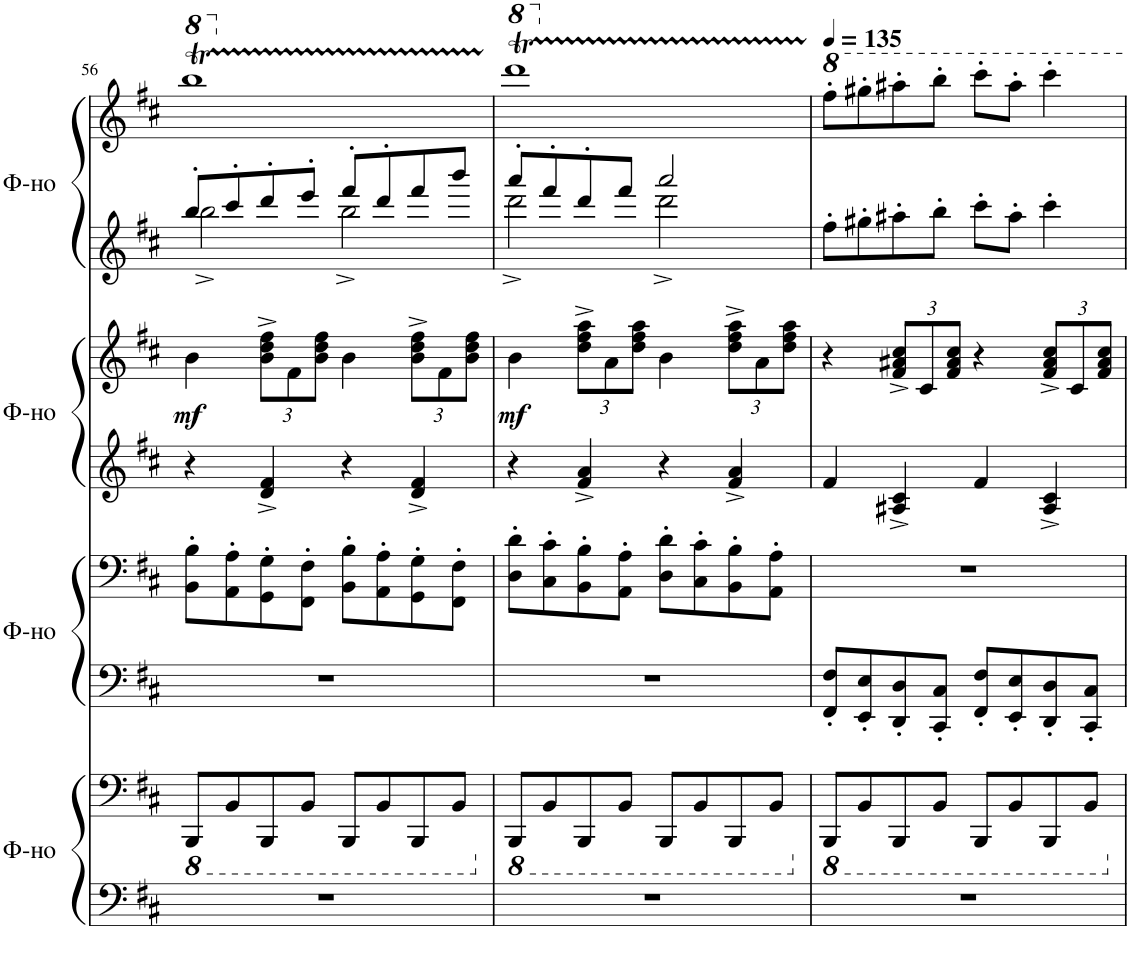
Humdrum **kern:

**kern	**kern	**kern	**kern	**kern	**kern	**dynam	**kern	**kern
*part4	*part4	*part3	*part3	*part2	*part2	*part2	*part1	*part1
*staff8	*staff7	*staff6	*staff5	*staff4	*staff3	*staff3/4	*staff2	*staff1
*I"Фортепиано	*	*I"Фортепиано	*	*I"Фортепиано	*	*	*I"Фортепиано	*
!!LO:PB:g=z
*clefF4	*clefF4	*clefF4	*clefF4	*clefG2	*clefG2	*	*clefG2	*clefG2
*k[f#c#]	*k[f#c#]	*k[f#c#]	*k[f#c#]	*k[f#c#]	*k[f#c#]	*	*k[f#c#]	*k[f#c#]
*M4/4	*M4/4	*M4/4	*M4/4	*M4/4	*M4/4	*	*M4/4	*M4/4
*met(c)	*met(c)	*met(c)	*met(c)	*met(c)	*met(c)	*	*met(c)	*met(c)
*	*8ba	*	*	*	*	*	*	*
=56	=56	=56	=56	=56	=56	=56	=56	=56
*	*	*	*	*	*	*	*^	*
*	*	*	*	*	*	*	*	*	*8va
!	!	!	!	!	!	!LO:DY:b	!	!	!
1r	8BBBB/L	1r	8BB\' 8B\'L	4r	4b\	mf	8bb'/L	2bb^\	1bbbT
.	8BBB/	.	8AA\' 8A\'	.	.	.	8ccc#'/	.	.
*	*	*	*	*	*Xbrackettup	*	*	*	*
.	8BBBB/	.	8GG\' 8G\'	4d/^ 4f#/^	12b\^ 12dd\^ 12ff#\^L	.	8ddd'/	.	.
.	.	.	.	.	12f#\	.	.	.	.
.	8BBB/J	.	8FF#\' 8F#\'J	.	.	.	8eee'/J	.	.
.	.	.	.	.	12b\ 12dd\ 12ff#\J	.	.	.	.
.	8BBBB/L	.	8BB\' 8B\'L	4r	4b\	.	8fff#'/L	2bb^\	.
.	8BBB/	.	8AA\' 8A\'	.	.	.	8ddd'/	.	.
.	8BBBB/	.	8GG\' 8G\'	4d/^ 4f#/^	12b\^ 12dd\^ 12ff#\^L	.	8fff#/	.	.
.	.	.	.	.	12f#\	.	.	.	.
.	8BBB/J	.	8FF#\' 8F#\'J	.	.	.	8bbb/J	.	.
.	.	.	.	.	12b\ 12dd\ 12ff#\J	.	.	.	.
=57	=57	=57	=57	=57	=57	=57	=57	=57	=57
*	*X8ba	*	*	*	*	*	*	*	*
*	*8ba	*	*	*	*	*	*	*	*
*	*	*	*	*	*	*	*	*	*X8va
*	*	*	*	*	*	*	*	*	*8va
!	!	!	!	!	!	!LO:DY:b	!	!	!
1r	8BBBB/L	1r	8D\' 8d\'L	4r	4b\	mf	8aaa'/L	2ddd^\	1ddddT
.	8BBB/	.	8C#\' 8c#\'	.	.	.	8fff#'/	.	.
.	8BBBB/	.	8BB\' 8B\'	4f#/^ 4a/^	12dd\^ 12ff#\^ 12aa\^L	.	8ddd'/	.	.
.	.	.	.	.	12a\	.	.	.	.
.	8BBB/J	.	8AA\' 8A\'J	.	.	.	8fff#/J	.	.
.	.	.	.	.	12dd\ 12ff#\ 12aa\J	.	.	.	.
.	8BBBB/L	.	8D\' 8d\'L	4r	4b\	.	2aaa/	2ddd^\	.
.	8BBB/	.	8C#\' 8c#\'	.	.	.	.	.	.
.	8BBBB/	.	8BB\' 8B\'	4f#/^ 4a/^	12dd\^ 12ff#\^ 12aa\^L	.	.	.	.
.	.	.	.	.	12a\	.	.	.	.
.	8BBB/J	.	8AA\' 8A\'J	.	.	.	.	.	.
.	.	.	.	.	12dd\ 12ff#\ 12aa\J	.	.	.	.
*	*	*	*	*	*	*	*v	*v	*
=58	=58	=58	=58	=58	=58	=58	=58	=58
*	*X8ba	*	*	*	*	*	*	*
*	*8ba	*	*	*	*	*	*	*
*	*	*	*	*	*	*	*	*X8va
*	*	*	*	*	*	*	*	*MM135
1r	8BBBB/L	8FF#/' 8F#/'L	1r	4f#/	4r	.	8ff#'\L	8fff#'\L
.	8BBB/	8EE/' 8E/'	.	.	.	.	8gg#X'\	8ggg#X'\
.	8BBBB/	8DD/' 8D/'	.	4A#X/^ 4c#/^	12f#/^ 12a#X/^ 12cc#/^L	.	8aa#X'\	8aaa#X'\
.	.	.	.	.	12c#/	.	.	.
.	8BBB/J	8CC#/' 8C#/'J	.	.	.	.	8bb'\J	8bbb'\J
.	.	.	.	.	12f#/ 12a#/ 12cc#/J	.	.	.
.	8BBBB/L	8FF#/' 8F#/'L	.	4f#/	4r	.	8ccc#'\L	8cccc#'\L
.	8BBB/	8EE/' 8E/'	.	.	.	.	8aa#'\J	8aaa#'\J
.	8BBBB/	8DD/' 8D/'	.	4A#/^ 4c#/^	12f#/^ 12a#/^ 12cc#/^L	.	4ccc#'\	4cccc#'\
.	.	.	.	.	12c#/	.	.	.
.	8BBB/J	8CC#/' 8C#/'J	.	.	.	.	.	.
.	.	.	.	.	12f#/ 12a#/ 12cc#/J	.	.	.
*	*X8ba	*	*	*	*	*	*	*
=	=	=	=	=	=	=	=	=
*-	*-	*-	*-	*-	*-	*-	*-	*-
